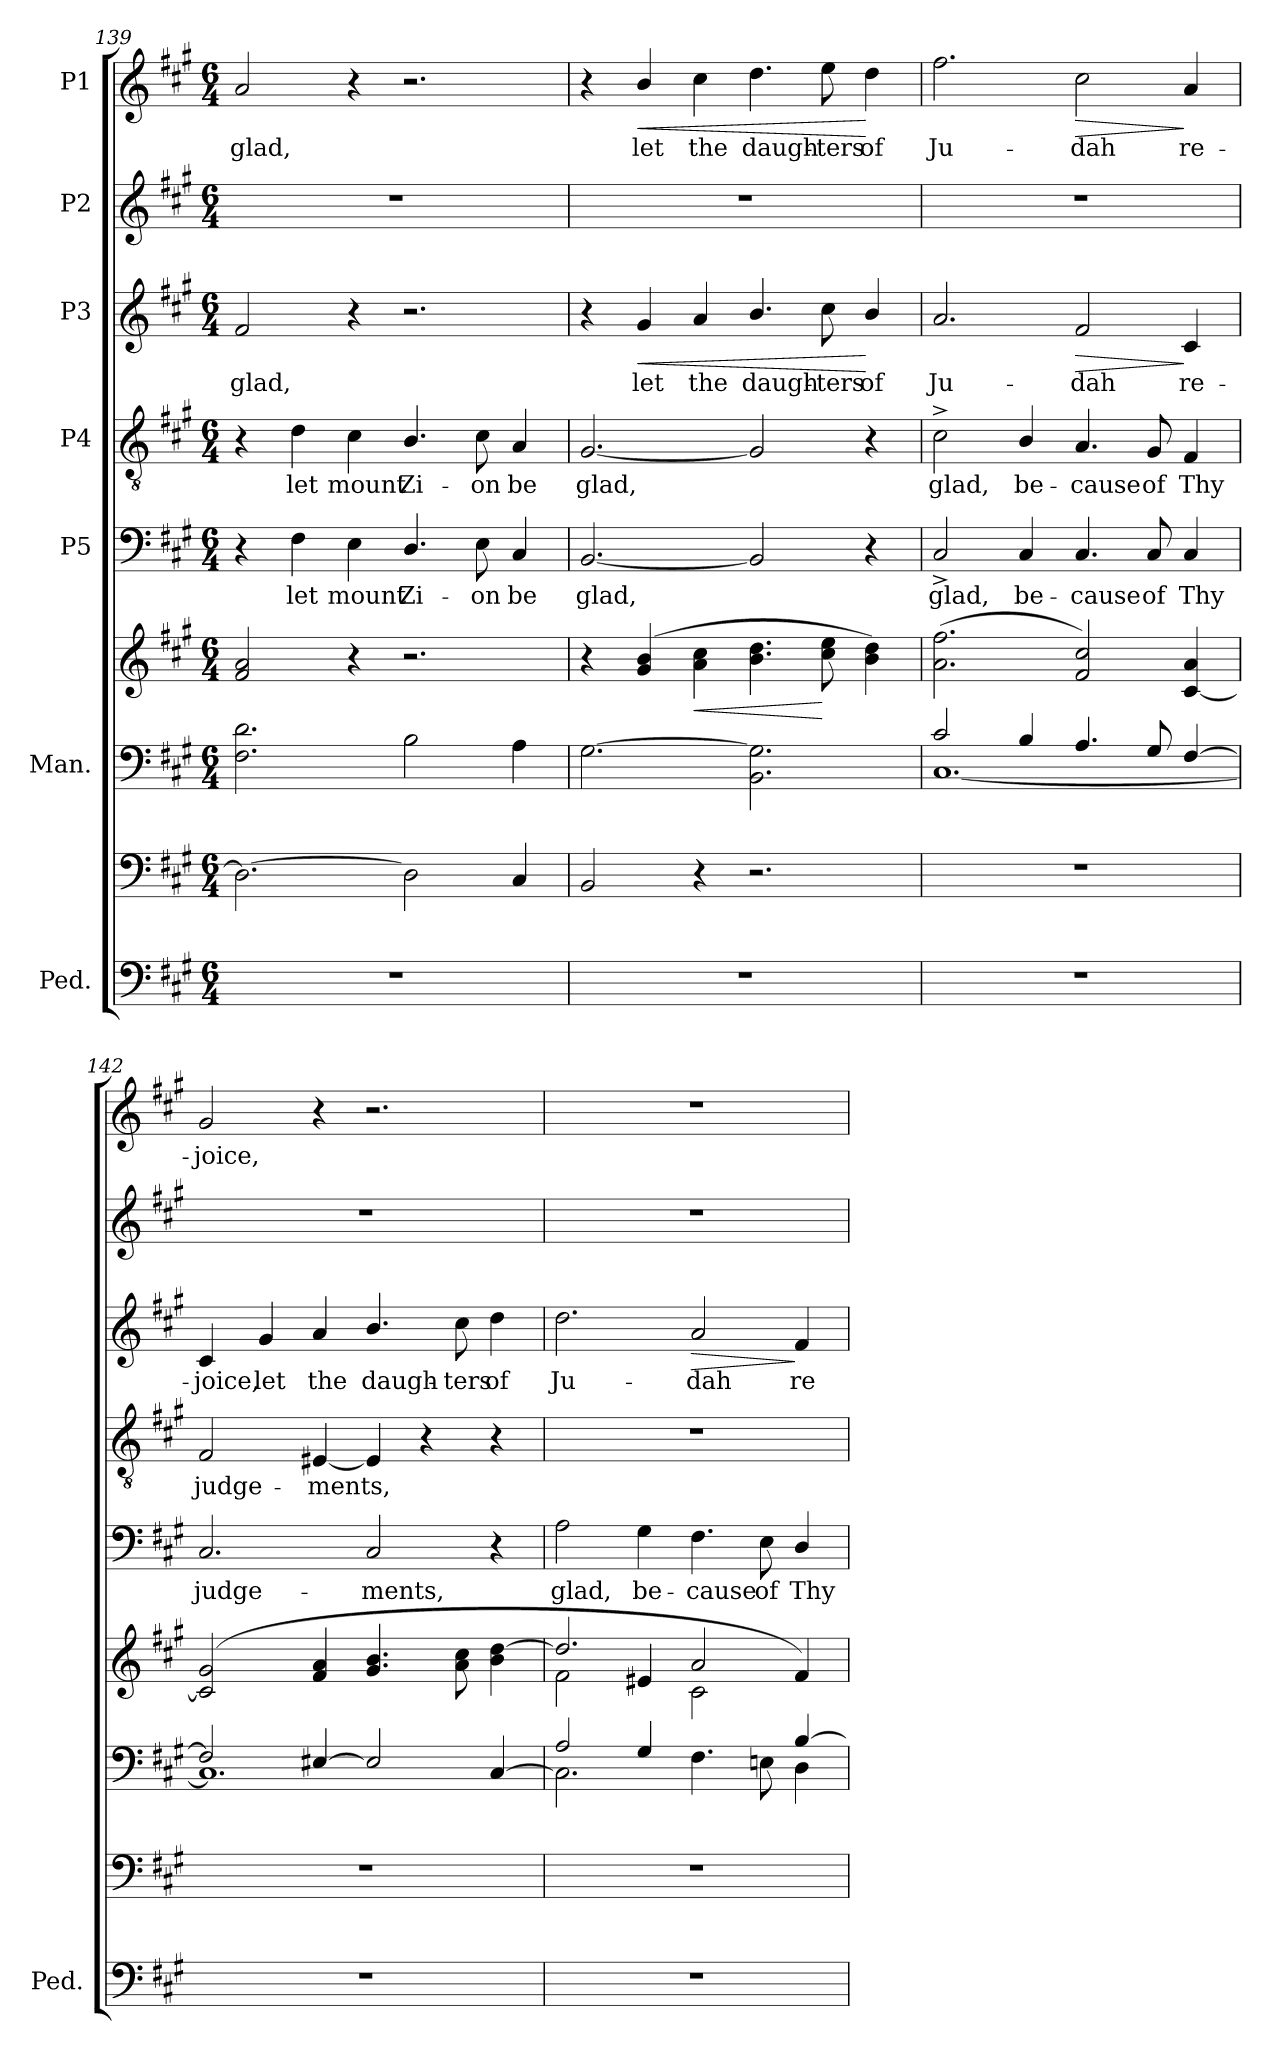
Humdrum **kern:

**kern	**kern	**kern	**kern	**dynam	**kern	**text	**kern	**text	**kern	**text	**dynam	**kern	**kern	**text	**dynam
*part7	*part7	*part6	*part6	*part6	*part5	*part5	*part4	*part4	*part3	*part3	*part3	*part2	*part1	*part1	*part1
*staff9	*staff8	*staff7	*staff6	*staff6/7	*staff5	*staff5	*staff4	*staff4	*staff3	*staff3	*staff3	*staff2	*staff1	*staff1	*staff1
*I"Ped.	*	*I"Man.	*	*	*I"P5	*	*I"P4	*	*I"P3	*	*	*I"P2	*I"P1	*	*
*I'Ped.	*	*	*	*	*	*	*	*	*	*	*	*	*	*	*
*clefF4	*clefF4	*clefF4	*clefG2	*	*clefF4	*	*clefGv2	*	*clefG2	*	*	*clefG2	*clefG2	*	*
*	*	*	*	*	*	*	*ITrd7c12	*	*	*	*	*	*	*	*
*k[f#c#g#]	*k[f#c#g#]	*k[f#c#g#]	*k[f#c#g#]	*	*k[f#c#g#]	*	*k[f#c#g#]	*	*k[f#c#g#]	*	*	*k[f#c#g#]	*k[f#c#g#]	*	*
*A:	*A:	*A:	*A:	*	*A:	*	*A:	*	*A:	*	*	*A:	*A:	*	*
*M6/4	*M6/4	*M6/4	*M6/4	*	*M6/4	*	*M6/4	*	*M6/4	*	*	*M6/4	*M6/4	*	*
=139	=139	=139	=139	=139	=139	=139	=139	=139	=139	=139	=139	=139	=139	=139	=139
!LO:N:vis=1	!	!	!	!	!	!	!	!	!	!	!	!	!	!	!
!	!	!	!	!	!	!	!	!	!	!LO:LY:b:color=#000000	!	!LO:N:vis=1	!	!	!
!	!	!	!	!	!	!	!	!	!	!	!	!	!	!LO:LY:b:color=#000000	!
1.r	2.Di\_	2.F#i\ 2.di	2f#i/ 2ai	.	4r	.	4r	.	2f#i/	glad,	.	1.r	2ai/	glad,	.
!	!	!	!	!	!	!LO:LY:b:color=#000000	!	!	!	!	!	!	!	!	!
!	!	!	!	!	!	!	!	!LO:LY:b:color=#000000	!	!	!	!	!	!	!
.	.	.	.	.	4F#i\	let	4Di\	let	.	.	.	.	.	.	.
!	!	!	!	!	!	!LO:LY:b:color=#000000	!	!	!	!	!	!	!	!	!
!	!	!	!	!	!	!	!	!LO:LY:b:color=#000000	!	!	!	!	!	!	!
.	.	.	4r	.	4Ei\	mount	4C#i\	mount	4r	.	.	.	4r	.	.
!	!	!	!	!	!	!LO:LY:b:color=#000000	!	!	!	!	!	!	!	!	!
!	!	!	!	!	!	!	!	!LO:LY:b:color=#000000	!	!	!	!	!	!	!
.	2Di\]	2Bi\	2.r	.	4.Di/	Zi-	4.BBi/	Zi-	2.r	.	.	.	2.r	.	.
!	!	!	!	!	!	!LO:LY:b:color=#000000	!	!	!	!	!	!	!	!	!
!	!	!	!	!	!	!	!	!LO:LY:b:color=#000000	!	!	!	!	!	!	!
.	.	.	.	.	8Ei\	-on	8C#i\	-on	.	.	.	.	.	.	.
!	!	!	!	!	!	!LO:LY:b:color=#000000	!	!	!	!	!	!	!	!	!
!	!	!	!	!	!	!	!	!LO:LY:b:color=#000000	!	!	!	!	!	!	!
.	4C#i/	4Ai\	.	.	4C#i/	be	4AAi/	be	.	.	.	.	.	.	.
!!LO:LB:g=z
=140	=140	=140	=140	=140	=140	=140	=140	=140	=140	=140	=140	=140	=140	=140	=140
!LO:N:vis=1	!	!	!	!	!	!	!	!	!	!	!	!	!	!	!
!	!	!	!	!	!	!LO:LY:b:color=#000000	!	!	!	!	!	!	!	!	!
!	!	!	!	!	!	!	!	!LO:LY:b:color=#000000	!	!	!	!LO:N:vis=1	!	!	!
1.r	2BBi/	[2.G#i\	4r	.	[2.BBi/	glad,	[2.GG#i/	glad,	4r	.	.	1.r	4r	.	.
!	!	!	!	!	!	!	!	!	!	!LO:LY:b:color=#000000	!LO:HP:b	!	!	!	!
!	!	!	!	!	!	!	!	!	!	!	!	!	!	!LO:LY:b:color=#000000	!LO:HP:b
.	.	.	(4g#i/ 4bi	.	.	.	.	.	4g#i/	let	<	.	4bi/	let	<
!	!	!	!	!LO:HP:b	!	!	!	!	!	!	!	!	!	!	!
!	!	!	!	!	!	!	!	!	!	!LO:LY:b:color=#000000	!	!	!	!	!
!	!	!	!	!	!	!	!	!	!	!	!	!	!	!LO:LY:b:color=#000000	!
.	4r	.	4ai\ 4cc#i	<	.	.	.	.	4ai/	the	.	.	4cc#i\	the	.
!	!	!	!	!	!	!	!	!	!	!LO:LY:b:color=#000000	!	!	!	!	!
!	!	!	!	!	!	!	!	!	!	!	!	!	!	!LO:LY:b:color=#000000	!
.	2.r	2.BBi\ 2.G#i]	4.bi\ 4.ddi	.	2BBi/]	.	2GG#i/]	.	4.bi/	daugh-	.	.	4.ddi\	daugh-	.
!	!	!	!	!	!	!	!	!	!	!LO:LY:b:color=#000000	!	!	!	!	!
!	!	!	!	!	!	!	!	!	!	!	!	!	!	!LO:LY:b:color=#000000	!
.	.	.	8cc#i\ 8eei	[	.	.	.	.	8cc#i\	-ters	.	.	8eei\	-ters	.
!	!	!	!	!	!	!	!	!	!	!LO:LY:b:color=#000000	!	!	!	!	!
!	!	!	!	!	!	!	!	!	!	!	!	!	!	!LO:LY:b:color=#000000	!
.	.	.	4bi\ 4ddi)	.	4r	.	4r	.	4bi/	of	[	.	4ddi\	of	[
=141	=141	=141	=141	=141	=141	=141	=141	=141	=141	=141	=141	=141	=141	=141	=141
!LO:N:vis=1	!LO:N:vis=1	!	!	!	!	!	!	!	!	!	!	!	!	!	!
*	*	*^	*	*	*	*	*	*	*	*	*	*	*	*	*
!	!	!	!	!	!	!	!LO:LY:b:color=#000000	!	!	!	!	!	!	!	!	!
!	!	!	!	!	!	!	!	!	!LO:LY:b:color=#000000	!	!	!	!	!	!	!
!	!	!	!	!	!	!	!	!	!	!	!LO:LY:b:color=#000000	!	!LO:N:vis=1	!	!	!
!	!	!	!	!	!	!	!	!	!	!	!	!	!	!	!LO:LY:b:color=#000000	!
1.r	1.r	2c#i/	[1.C#i	(2.ai\ 2.ff#i	.	2C#^i/	glad,	2C#^i\	glad,	2.ai/	Ju-	.	1.r	2.ff#i\	Ju-	.
!	!	!	!	!	!	!	!LO:LY:b:color=#000000	!	!	!	!	!	!	!	!	!
!	!	!	!	!	!	!	!	!	!LO:LY:b:color=#000000	!	!	!	!	!	!	!
.	.	4Bi/	.	.	.	4C#i/	be-	4BBi/	be-	.	.	.	.	.	.	.
!	!	!	!	!	!	!	!LO:LY:b:color=#000000	!	!	!	!	!	!	!	!	!
!	!	!	!	!	!	!	!	!	!LO:LY:b:color=#000000	!	!	!	!	!	!	!
!	!	!	!	!	!	!	!	!	!	!	!LO:LY:b:color=#000000	!LO:HP:b	!	!	!	!
!	!	!	!	!	!	!	!	!	!	!	!	!	!	!	!LO:LY:b:color=#000000	!LO:HP:b
.	.	4.Ai/	.	2f#i/ 2cc#i)	.	4.C#i/	-cause	4.AAi/	-cause	2f#i/	-dah	>	.	2cc#i\	-dah	>
!	!	!	!	!	!	!	!LO:LY:b:color=#000000	!	!	!	!	!	!	!	!	!
!	!	!	!	!	!	!	!	!	!LO:LY:b:color=#000000	!	!	!	!	!	!	!
.	.	8G#i/	.	.	.	8C#i/	of	8GG#i/	of	.	.	.	.	.	.	.
!	!	!	!	!	!	!	!LO:LY:b:color=#000000	!	!	!	!	!	!	!	!	!
!	!	!	!	!	!	!	!	!	!LO:LY:b:color=#000000	!	!	!	!	!	!	!
!	!	!	!	!	!	!	!	!	!	!	!LO:LY:b:color=#000000	!	!	!	!	!
!	!	!	!	!	!	!	!	!	!	!	!	!	!	!	!LO:LY:b:color=#000000	!
.	.	[4F#i/	.	[4c#i/ 4ai	.	4C#i/	Thy	4FF#i/	Thy	4c#i/	re-	]	.	4ai/	re-	]
=142	=142	=142	=142	=142	=142	=142	=142	=142	=142	=142	=142	=142	=142	=142	=142	=142
!LO:N:vis=1	!LO:N:vis=1	!	!	!	!	!	!	!	!	!	!	!	!	!	!	!
!	!	!	!	!	!	!	!LO:LY:b:color=#000000	!	!	!	!	!	!	!	!	!
!	!	!	!	!	!	!	!	!	!LO:LY:b:color=#000000	!	!	!	!	!	!	!
!	!	!	!	!	!	!	!	!	!	!	!LO:LY:b:color=#000000	!	!LO:N:vis=1	!	!	!
!	!	!	!	!	!	!	!	!	!	!	!	!	!	!	!LO:LY:b:color=#000000	!
1.r	1.r	2F#i/]	1.C#i]	(2c#i/] 2g#i	.	2.C#i/	judge-	2FF#i/	judge-	4c#i/	-joice,	.	1.r	2g#i/	-joice,	.
!	!	!	!	!	!	!	!	!	!	!	!LO:LY:b:color=#000000	!	!	!	!	!
.	.	.	.	.	.	.	.	.	.	4g#i/	let	.	.	.	.	.
!	!	!	!	!	!	!	!	!	!LO:LY:b:color=#000000	!	!	!	!	!	!	!
!	!	!	!	!	!	!	!	!	!	!	!LO:LY:b:color=#000000	!	!	!	!	!
.	.	[4E#Xi/	.	4f#i/ 4ai	.	.	.	[4EE#Xi/	-ments,	4ai/	the	.	.	4r	.	.
!	!	!	!	!	!	!	!LO:LY:b:color=#000000	!	!	!	!	!	!	!	!	!
!	!	!	!	!	!	!	!	!	!	!	!LO:LY:b:color=#000000	!	!	!	!	!
.	.	2E#i/]	.	4.g#i/ 4.bi	.	2C#i/	-ments,	4EE#i/]	.	4.bi/	daugh-	.	.	2.r	.	.
.	.	.	.	.	.	.	.	4r	.	.	.	.	.	.	.	.
!	!	!	!	!	!	!	!	!	!	!	!LO:LY:b:color=#000000	!	!	!	!	!
.	.	.	.	8ai\ 8cc#i	.	.	.	.	.	8cc#i\	-ters	.	.	.	.	.
!	!	!	!	!	!	!	!	!	!	!	!LO:LY:b:color=#000000	!	!	!	!	!
.	.	[4C#i/	.	4bi\ [4ddi	.	4r	.	4r	.	4ddi\	of	.	.	.	.	.
=143	=143	=143	=143	=143	=143	=143	=143	=143	=143	=143	=143	=143	=143	=143	=143	=143
!LO:N:vis=1	!LO:N:vis=1	!	!	!	!	!	!	!	!	!	!	!	!	!	!	!
*	*	*	*	*^	*	*	*	*	*	*	*	*	*	*	*	*
!	!	!	!	!	!	!	!	!LO:LY:b:color=#000000	!LO:N:vis=1	!	!	!	!	!	!	!	!
!	!	!	!	!	!	!	!	!	!	!	!	!LO:LY:b:color=#000000	!	!LO:N:vis=1	!LO:N:vis=1	!	!
1.r	1.r	2Ai/	2.C#i\]	2.ddi/]	2f#i\	.	2Ai\	glad,	1.r	.	2.ddi\	Ju-	.	1.r	1.r	.	.
!	!	!	!	!	!	!	!	!LO:LY:b:color=#000000	!	!	!	!	!	!	!	!	!
.	.	4G#i/	.	.	4e#Xi/	.	4G#i\	be-	.	.	.	.	.	.	.	.	.
!	!	!	!	!	!	!	!	!LO:LY:b:color=#000000	!	!	!	!	!	!	!	!	!
!	!	!	!	!	!	!	!	!	!	!	!	!LO:LY:b:color=#000000	!LO:HP:b	!	!	!	!
.	.	4.F#i\	2ryy	2ai/	2c#i\	.	4.F#i\	-cause	.	.	2ai/	-dah	>	.	.	.	.
!	!	!	!	!	!	!	!	!LO:LY:b:color=#000000	!	!	!	!	!	!	!	!	!
.	.	8Eni\	.	.	.	.	8Ei\	of	.	.	.	.	.	.	.	.	.
!	!	!	!	!	!	!	!	!LO:LY:b:color=#000000	!	!	!	!	!	!	!	!	!
!	!	!	!	!	!	!	!	!	!	!	!	!LO:LY:b:color=#000000	!	!	!	!	!
.	.	[4Bi/	4Di\	4f#i/)	4ryy	.	4Di/	Thy	.	.	4f#i/	re-	]	.	.	.	.
*	*	*v	*v	*	*	*	*	*	*	*	*	*	*	*	*	*	*
*	*	*	*v	*v	*	*	*	*	*	*	*	*	*	*	*	*
=	=	=	=	=	=	=	=	=	=	=	=	=	=	=	=
*-	*-	*-	*-	*-	*-	*-	*-	*-	*-	*-	*-	*-	*-	*-	*-
